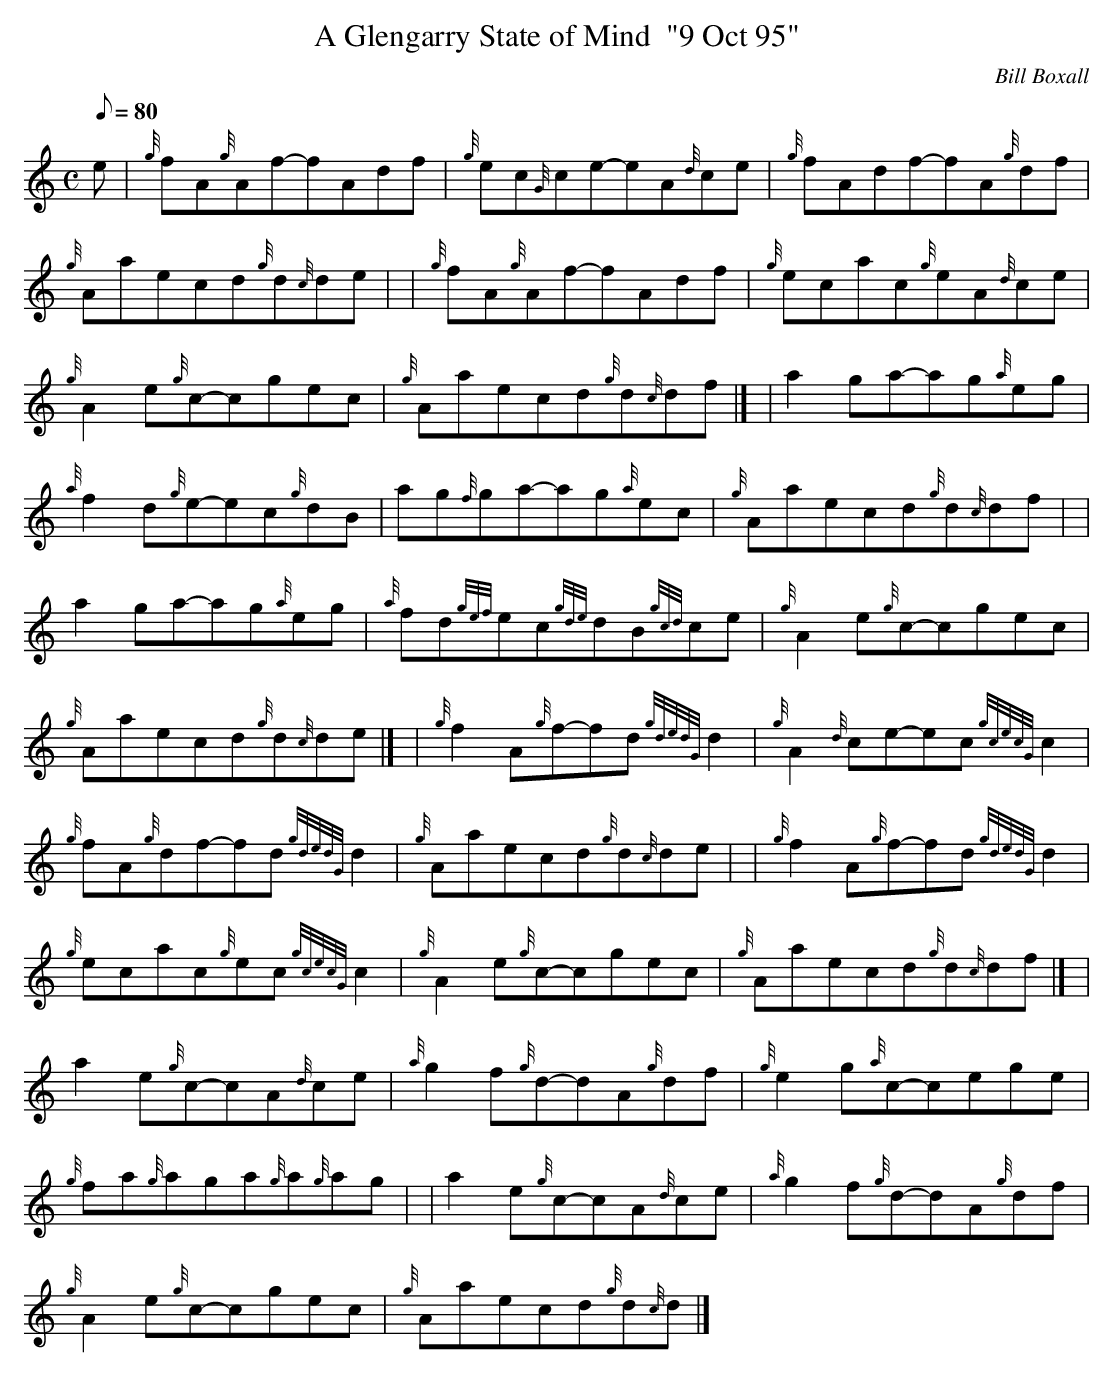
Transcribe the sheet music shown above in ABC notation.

X:1
T:A Glengarry State of Mind  "9 Oct 95"
M:C
L:1/8
Q:80
C:Bill Boxall
K:HP
e | \
{g}fA{g}Af-fAdf | \
{g}ec{G}ce-eA{d}ce | \
{g}fAdf-fA{g}df |
{g}Aaecd{g}d{c}de | | \
{g}fA{g}Af-fAdf | \
{g}ecac{g}eA{d}ce |
{g}A2e{g}c-cgec | \
{g}Aaecd{g}d{c}df|] [ | \
a2ga-ag{a}eg |
{a}f2d{g}e-ec{g}dB | \
ag{f}ga-ag{a}ec | \
{g}Aaecd{g}d{c}df| |
a2ga-ag{a}eg | \
{a}fd{gef}ec{gde}dB{gcd}ce | \
{g}A2e{g}c-cgec |
{g}Aaecd{g}d{c}de|] [ | \
{g}f2A{g}f-fd{gdedG}d2 | \
{g}A2{d}ce-ec{gcecG}c2 |
{g}fA{g}df-fd{gdedG}d2 | \
{g}Aaecd{g}d{c}de | | \
{g}f2A{g}f-fd{gdedG}d2 |
{g}ecac{g}ec{gcecG}c2 | \
{g}A2e{g}c-cgec | \
{g}Aaecd{g}d{c}df|] [ |
a2e{g}c-cA{d}ce | \
{a}g2f{g}d-dA{g}df | \
{g}e2g{a}c-cege |
{g}fa{g}aga{g}a{g}ag | | \
a2e{g}c-cA{d}ce | \
{a}g2f{g}d-dA{g}df |
{g}A2e{g}c-cgec | \
{g}Aaecd{g}d{c}d|]
